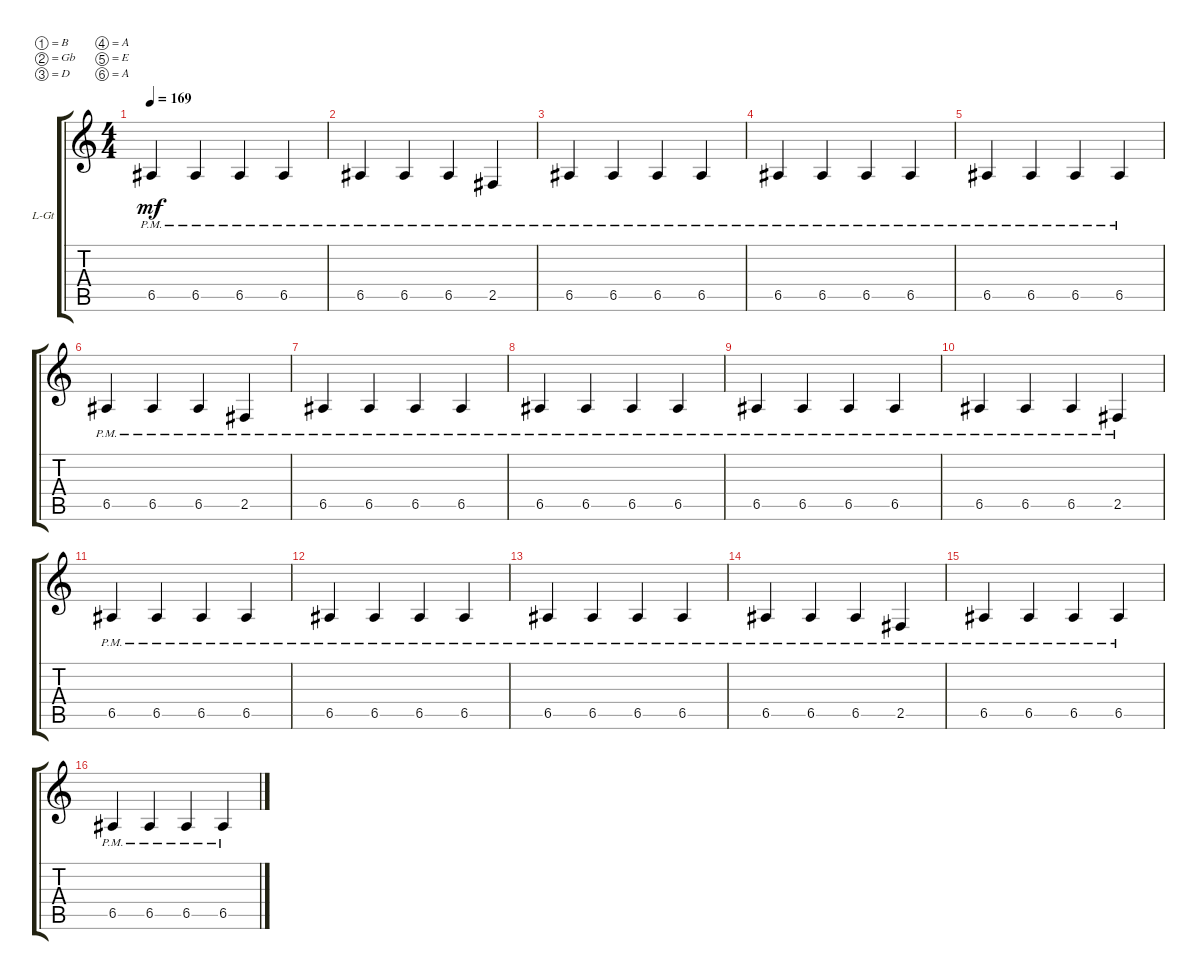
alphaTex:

\bracketExtendMode groupsimilarinstruments
\firstSystemTrackNameOrientation horizontal
\otherSystemsTrackNameOrientation horizontal
\track ("Left Guitar" "L-Gt") {instrument distortionguitar}
\staff {score tabs}
\tuning (B3 Gb3 D3 A2 E2 A1)
\ts (4 4)
\tempo 169
\clef g2
\ks c
6.5{pm}.4{dy mf} 6.5{pm}.4 6.5{pm}.4 6.5{pm}.4 |
6.5{pm}.4 6.5{pm}.4 6.5{pm}.4 2.5{pm}.4 |
6.5{pm}.4 6.5{pm}.4 6.5{pm}.4 6.5{pm}.4 |
6.5{pm}.4 6.5{pm}.4 6.5{pm}.4 6.5{pm}.4 |
6.5{pm}.4 6.5{pm}.4 6.5{pm}.4 6.5{pm}.4 |
6.5{pm}.4 6.5{pm}.4 6.5{pm}.4 2.5{pm}.4 |
6.5{pm}.4 6.5{pm}.4 6.5{pm}.4 6.5{pm}.4 |
6.5{pm}.4 6.5{pm}.4 6.5{pm}.4 6.5{pm}.4 |
6.5{pm}.4 6.5{pm}.4 6.5{pm}.4 6.5{pm}.4 |
6.5{pm}.4 6.5{pm}.4 6.5{pm}.4 2.5{pm}.4 |
6.5{pm}.4 6.5{pm}.4 6.5{pm}.4 6.5{pm}.4 |
6.5{pm}.4 6.5{pm}.4 6.5{pm}.4 6.5{pm}.4 |
6.5{pm}.4 6.5{pm}.4 6.5{pm}.4 6.5{pm}.4 |
6.5{pm}.4 6.5{pm}.4 6.5{pm}.4 2.5{pm}.4 |
6.5{pm}.4 6.5{pm}.4 6.5{pm}.4 6.5{pm}.4 |
6.5{pm}.4 6.5{pm}.4 6.5{pm}.4 6.5{pm}.4
